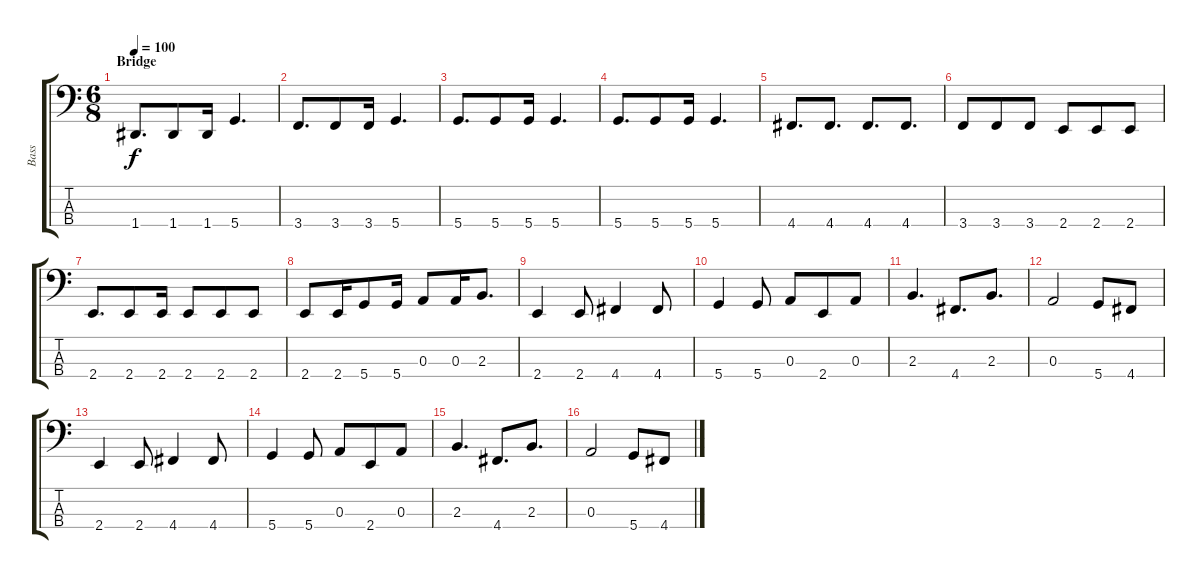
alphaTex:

\track ("Bass" "Bass") {instrument electricbasspick}
\staff {score tabs}
\tuning (G2 D2 A1 D1) {hide}
\ts (6 8)
\section ("" "Bridge")
\tempo 100
\clef f4
\ks c
1.4.8{d dy f} 1.4.8 1.4.16 5.4.4{d} |
3.4.8{d} 3.4.8 3.4.16 5.4.4{d} |
5.4.8{d} 5.4.8 5.4.16 5.4.4{d} |
5.4.8{d} 5.4.8 5.4.16 5.4.4{d} |
4.4.8{d} 4.4.8{d} 4.4.8{d} 4.4.8{d} |
3.4.8 3.4.8 3.4.8 2.4.8 2.4.8 2.4.8 |
2.4.8{d} 2.4.8 2.4.16 2.4.8 2.4.8 2.4.8 |
2.4.8 2.4.16 5.4.8 5.4.16 0.3.8 0.3.16 2.3.8{d} |
2.4.4 2.4.8 4.4.4 4.4.8 |
5.4.4 5.4.8 0.3.8 2.4.8 0.3.8 |
2.3.4{d} 4.4.8{d} 2.3.8{d} |
0.3.2 5.4.8 4.4.8 |
2.4.4 2.4.8 4.4.4 4.4.8 |
5.4.4 5.4.8 0.3.8 2.4.8 0.3.8 |
2.3.4{d} 4.4.8{d} 2.3.8{d} |
0.3.2 5.4.8 4.4.8
